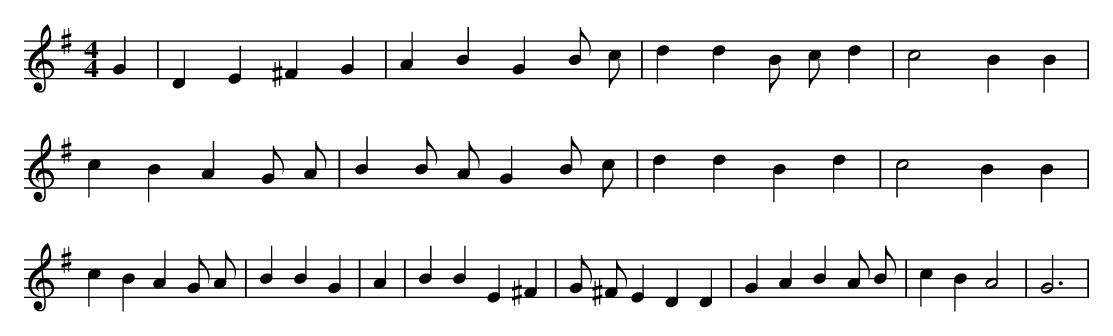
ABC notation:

X:1
M:4/4
L:1/8
K:G
G2 | D2 E2 ^F2 G2 | A2 B2 G2 B c | d2 d2 B c d2 | c4 B2 B2 | c2 B2 A2 G A | B2 B A G2 B c | d2 d2 B2 d2 | c4 B2 B2 | c2 B2 A2 G A | B2 B2 G2 | A2 | B2 B2 E2 ^F2 | G ^F E2 D2 D2 | G2 A2 B2 A B | c2 B2 A4 | G6 |
